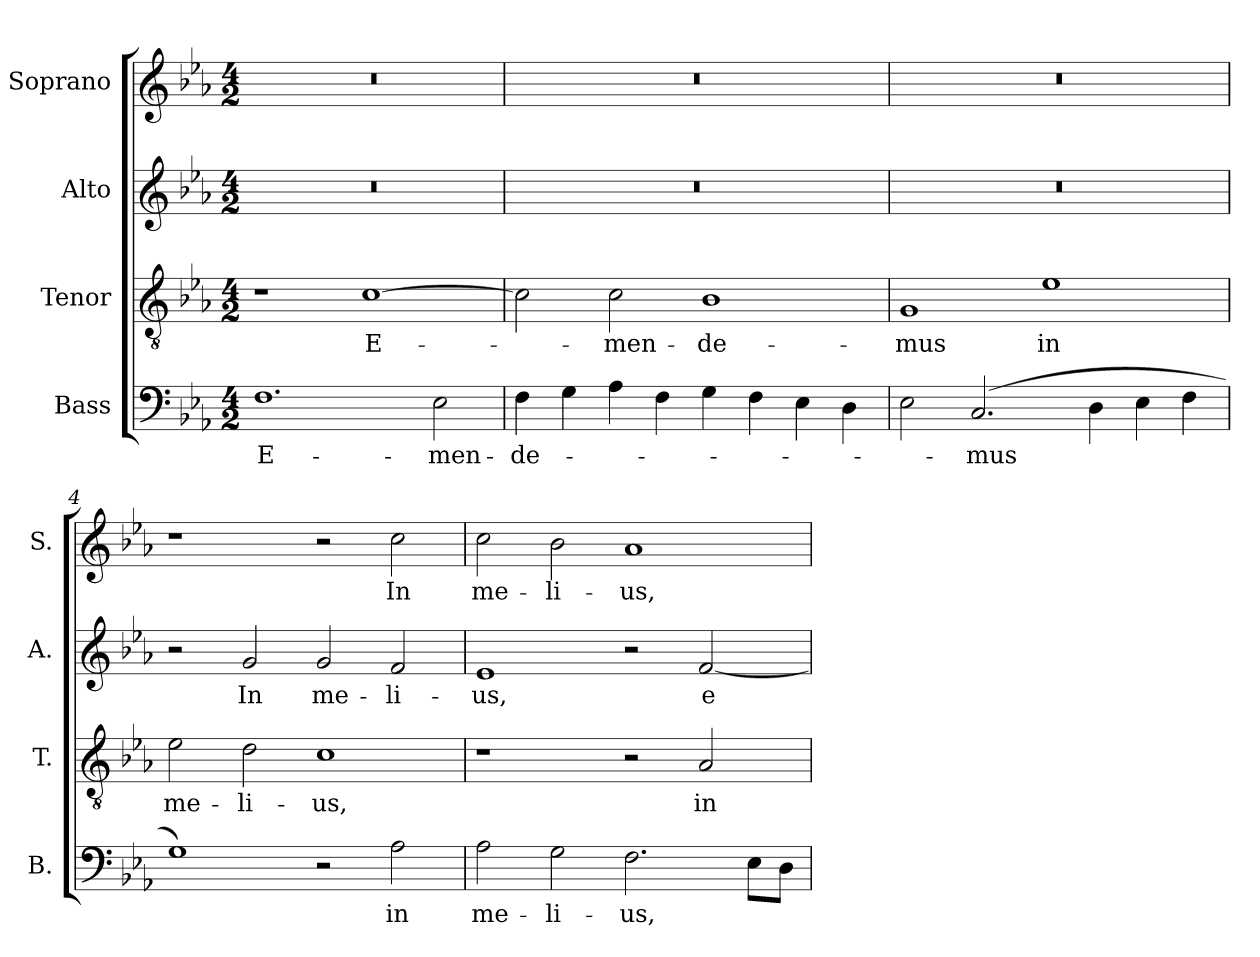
**kern	**text	**kern	**text	**kern	**text	**kern	**text
*part4	*part4	*part3	*part3	*part2	*part2	*part1	*part1
*staff4	*staff4	*staff3	*staff3	*staff2	*staff2	*staff1	*staff1
*I"Bass	*	*I"Tenor	*	*I"Alto	*	*I"Soprano	*
*I'B.	*	*I'T.	*	*I'A.	*	*I'S.	*
!!LO:PB:g=z
*clefF4	*	*clefGv2	*	*clefG2	*	*clefG2	*
*	*	*ITrd7c12	*	*	*	*	*
*k[b-e-a-]	*	*k[b-e-a-]	*	*k[b-e-a-]	*	*k[b-e-a-]	*
*E-:	*	*E-:	*	*E-:	*	*E-:	*
*M4/2	*	*M4/2	*	*M4/2	*	*M4/2	*
*MM160	*	*MM160	*	*MM160	*	*MM160	*
=1	=1	=1	=1	=1	=1	=1	=1
!	!LO:LY:b:color=#000000	!	!	!LO:N:vis=1	!	!LO:N:vis=1	!
1.Fi	E-	1r	.	0r	.	0r	.
!	!	!	!LO:LY:b:color=#000000	!	!	!	!
.	.	[1Ci	E-	.	.	.	.
!	!LO:LY:b:color=#000000	!	!	!	!	!	!
2E-i\	-men-	.	.	.	.	.	.
=2	=2	=2	=2	=2	=2	=2	=2
!	!LO:LY:b:color=#000000	!	!	!LO:N:vis=1	!	!LO:N:vis=1	!
4Fi\	-de-	2Ci\]	.	0r	.	0r	.
4Gi\	.	.	.	.	.	.	.
!	!	!	!LO:LY:b:color=#000000	!	!	!	!
4A-i\	.	2Ci\	-men-	.	.	.	.
4Fi\	.	.	.	.	.	.	.
!	!	!	!LO:LY:b:color=#000000	!	!	!	!
4Gi\	.	1BB-i	-de-	.	.	.	.
4Fi\	.	.	.	.	.	.	.
4E-i\	.	.	.	.	.	.	.
4Di\	.	.	.	.	.	.	.
=3	=3	=3	=3	=3	=3	=3	=3
!	!	!	!LO:LY:b:color=#000000	!LO:N:vis=1	!	!LO:N:vis=1	!
2E-i\	.	1GGi	-mus	0r	.	0r	.
!	!LO:LY:b:color=#000000	!	!	!	!	!	!
(2.Ci/	-mus	.	.	.	.	.	.
!	!	!	!LO:LY:b:color=#000000	!	!	!	!
.	.	1E-i	in	.	.	.	.
4Di\	.	.	.	.	.	.	.
4E-i\	.	.	.	.	.	.	.
4Fi\	.	.	.	.	.	.	.
=4	=4	=4	=4	=4	=4	=4	=4
!	!	!	!LO:LY:b:color=#000000	!	!	!	!
1Gi)	.	2E-i\	me-	2r	.	1r	.
!	!	!	!LO:LY:b:color=#000000	!	!	!	!
!	!	!	!	!	!LO:LY:b:color=#000000	!	!
.	.	2Di\	-li-	2gi/	In	.	.
!	!	!	!LO:LY:b:color=#000000	!	!	!	!
!	!	!	!	!	!LO:LY:b:color=#000000	!	!
2r	.	1Ci	-us,	2gi/	me-	2r	.
!	!LO:LY:b:color=#000000	!	!	!	!	!	!
!	!	!	!	!	!LO:LY:b:color=#000000	!	!
!	!	!	!	!	!	!	!LO:LY:b:color=#000000
2A-i\	in	.	.	2fi/	-li-	2cci\	In
=5	=5	=5	=5	=5	=5	=5	=5
!	!LO:LY:b:color=#000000	!	!	!	!	!	!
!	!	!	!	!	!LO:LY:b:color=#000000	!	!
!	!	!	!	!	!	!	!LO:LY:b:color=#000000
2A-i\	me-	1r	.	1e-i	-us,	2cci\	me-
!	!LO:LY:b:color=#000000	!	!	!	!	!	!
!	!	!	!	!	!	!	!LO:LY:b:color=#000000
2Gi\	-li-	.	.	.	.	2b-i\	-li-
!	!LO:LY:b:color=#000000	!	!	!	!	!	!
!	!	!	!	!	!	!	!LO:LY:b:color=#000000
2.Fi\	-us,	2r	.	2r	.	1a-i	-us,
!	!	!	!LO:LY:b:color=#000000	!	!	!	!
!	!	!	!	!	!LO:LY:b:color=#000000	!	!
.	.	2AA-i/	in	[2fi/	e-	.	.
8E-i\L	.	.	.	.	.	.	.
8Di\J	.	.	.	.	.	.	.
=	=	=	=	=	=	=	=
*-	*-	*-	*-	*-	*-	*-	*-
